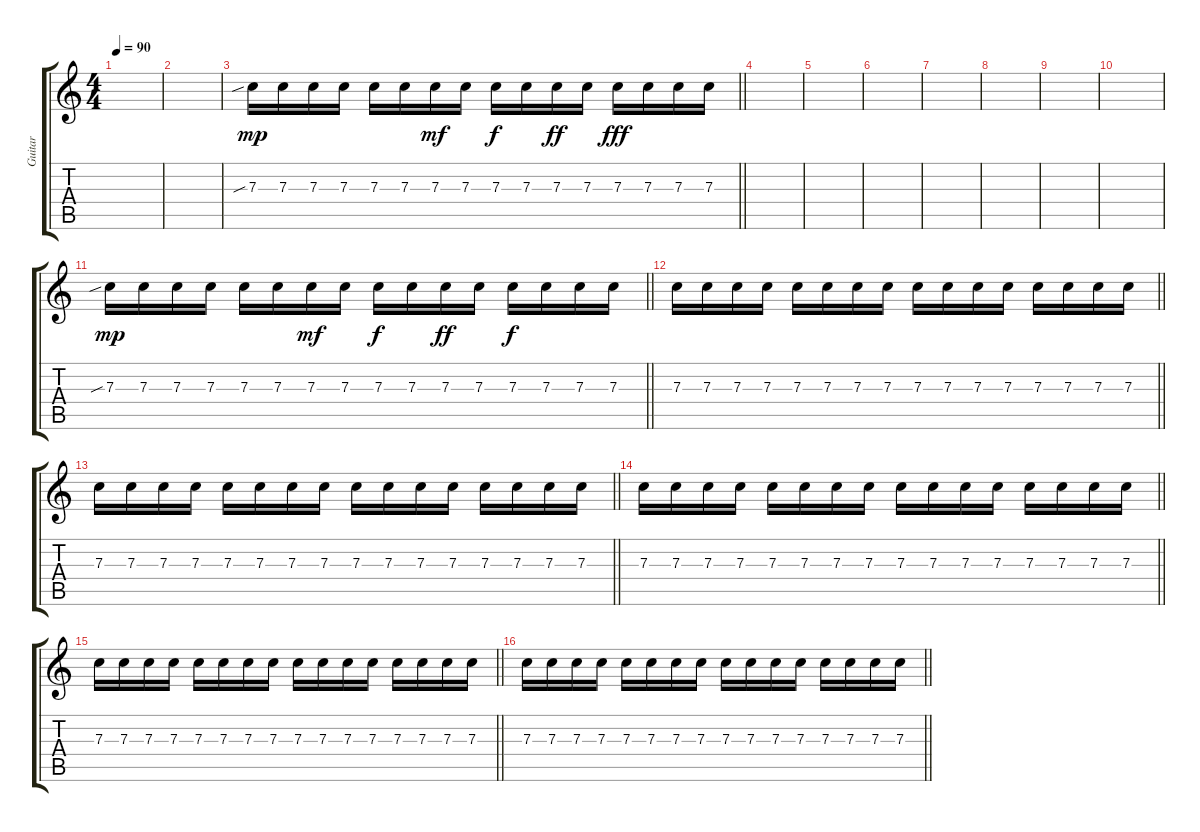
\track ("Guitar" "Guitar") {instrument distortionguitar}
\staff {score tabs}
\tuning (D4 A3 F3 C3 G2 C2) {hide}
\ts (4 4)
\tempo 90
\clef g2
\ks c
|
|
\barLineRight lightlight
7.3{sib}.16{dy mp volume 13 balance 8} 7.3.16 7.3.16 7.3.16 7.3.16 7.3.16 7.3.16{dy mf} 7.3.16 7.3.16{dy f} 7.3.16 7.3.16{dy ff} 7.3.16 7.3.16{dy fff} 7.3.16 7.3.16 7.3.16 |
\section ("" "")
|
|
|
|
|
|
|
\barLineRight lightlight
7.3{sib}.16{dy mp volume 12 balance 8} 7.3.16 7.3.16 7.3.16 7.3.16 7.3.16 7.3.16{dy mf} 7.3.16 7.3.16{dy f} 7.3.16 7.3.16{dy ff} 7.3.16 7.3.16{dy f} 7.3.16 7.3.16 7.3.16 |
\barLineRight lightlight
7.3.16 7.3.16 7.3.16 7.3.16 7.3.16 7.3.16 7.3.16 7.3.16 7.3.16 7.3.16 7.3.16 7.3.16 7.3.16 7.3.16 7.3.16 7.3.16 |
\barLineRight lightlight
7.3.16 7.3.16 7.3.16 7.3.16 7.3.16 7.3.16 7.3.16 7.3.16 7.3.16 7.3.16 7.3.16 7.3.16 7.3.16 7.3.16 7.3.16 7.3.16 |
\barLineRight lightlight
7.3.16 7.3.16 7.3.16 7.3.16 7.3.16 7.3.16 7.3.16 7.3.16 7.3.16 7.3.16 7.3.16 7.3.16 7.3.16 7.3.16 7.3.16 7.3.16 |
\barLineRight lightlight
7.3.16 7.3.16 7.3.16 7.3.16 7.3.16 7.3.16 7.3.16 7.3.16 7.3.16 7.3.16 7.3.16 7.3.16 7.3.16 7.3.16 7.3.16 7.3.16 |
\barLineRight lightlight
7.3.16 7.3.16 7.3.16 7.3.16 7.3.16 7.3.16 7.3.16 7.3.16 7.3.16 7.3.16 7.3.16 7.3.16 7.3.16 7.3.16 7.3.16 7.3.16
